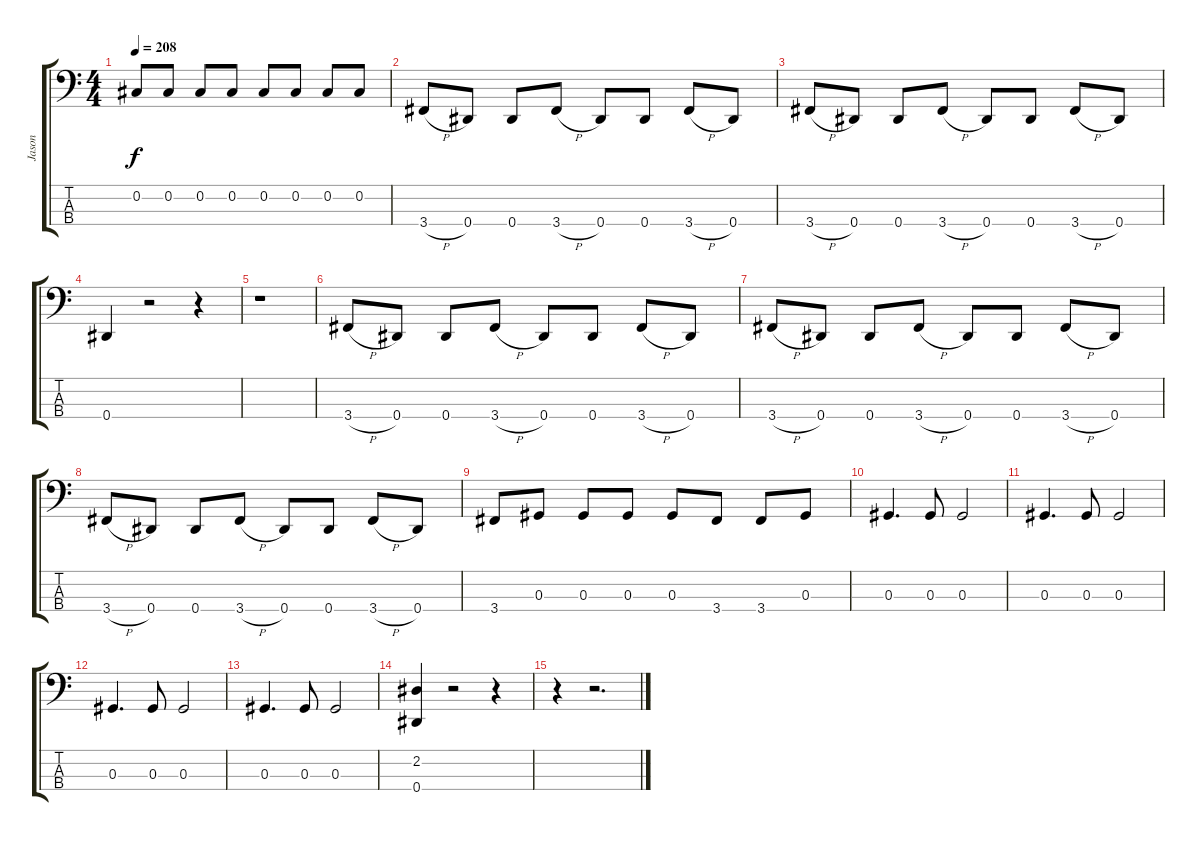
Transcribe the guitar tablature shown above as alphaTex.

\track ("Jason" "Jason") {instrument electricbasspick}
\staff {score tabs}
\tuning (Gb2 Db2 Ab1 Eb1) {hide}
\ts (4 4)
\tempo 208
\clef f4
\ks c
0.2.8{dy f} 0.2.8 0.2.8 0.2.8 0.2.8 0.2.8 0.2.8 0.2.8 |
3.4{h}.8 0.4.8 0.4.8 3.4{h}.8 0.4.8 0.4.8 3.4{h}.8 0.4.8 |
3.4{h}.8 0.4.8 0.4.8 3.4{h}.8 0.4.8 0.4.8 3.4{h}.8 0.4.8 |
0.4.4 r.2 r.4 |
r.1 |
3.4{h}.8 0.4.8 0.4.8 3.4{h}.8 0.4.8 0.4.8 3.4{h}.8 0.4.8 |
3.4{h}.8 0.4.8 0.4.8 3.4{h}.8 0.4.8 0.4.8 3.4{h}.8 0.4.8 |
3.4{h}.8 0.4.8 0.4.8 3.4{h}.8 0.4.8 0.4.8 3.4{h}.8 0.4.8 |
3.4.8 0.3.8 0.3.8 0.3.8 0.3.8 3.4.8 3.4.8 0.3.8 |
0.3.4{d} 0.3.8 0.3.2 |
0.3.4{d} 0.3.8 0.3.2 |
0.3.4{d} 0.3.8 0.3.2 |
0.3.4{d} 0.3.8 0.3.2 |
(2.2 0.4).4 r.2 r.4 |
r.4 r.2{d}
